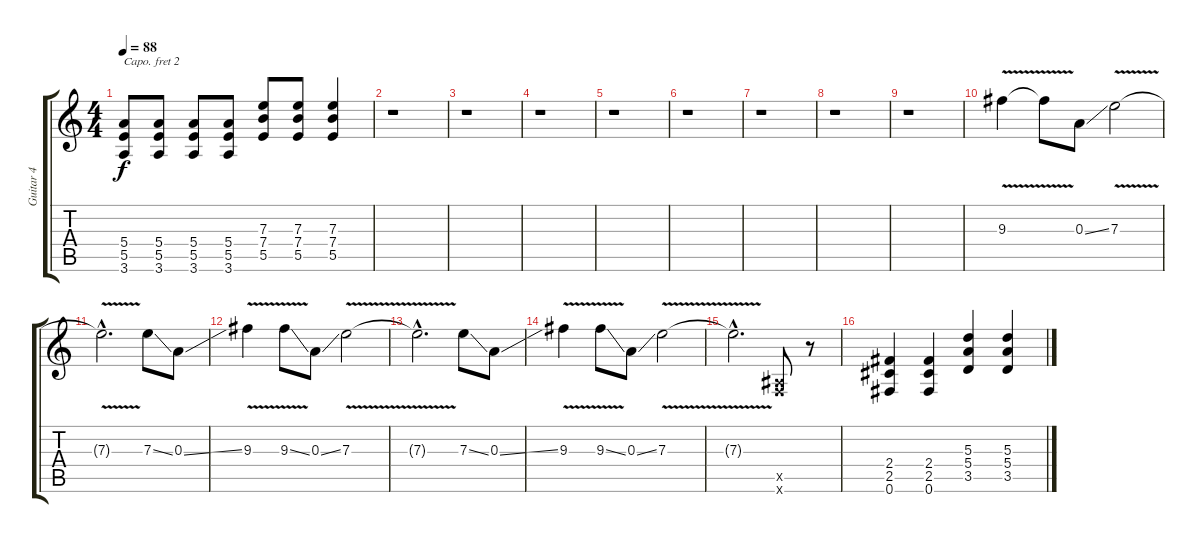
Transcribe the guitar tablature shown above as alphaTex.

\track ("Guitar 4 " "Guitar 4 ") {instrument distortionguitar}
\staff {score tabs}
\capo 2
\tuning (E4 B3 G3 D3 A2 E2) {hide}
\ts (4 4)
\tempo 88
\clef g2
\ks c
(5.4 5.5 3.6).8{dy f} (5.4 5.5 3.6).8 (5.4 5.5 3.6).8 (5.4 5.5 3.6).8 (7.3 7.4 5.5).8 (7.3 7.4 5.5).8 (7.3 7.4 5.5).4 |
r.1 |
r.1 |
r.1 |
r.1 |
r.1 |
r.1 |
r.1 |
r.1 |
9.3{v}.4 9.3{t}.8 0.3{ss}.8 7.3{v}.2 |
7.3{hac t}.2{d} 7.3{ss}.8 0.3{ss}.8 |
9.3{v}.4 9.3{v ss}.8 0.3{ss}.8 7.3{v}.2 |
7.3{hac t}.2{d} 7.3{ss}.8 0.3{ss}.8 |
9.3{v}.4 9.3{v ss}.8 0.3{ss}.8 7.3{v}.2 |
7.3{hac t}.2{d} (-1.5{x} -1.6{x}).8 r.8 |
(2.4 2.5 0.6).4 (2.4 2.5 0.6).4 (5.3 5.4 3.5).4 (5.3 5.4 3.5).4
